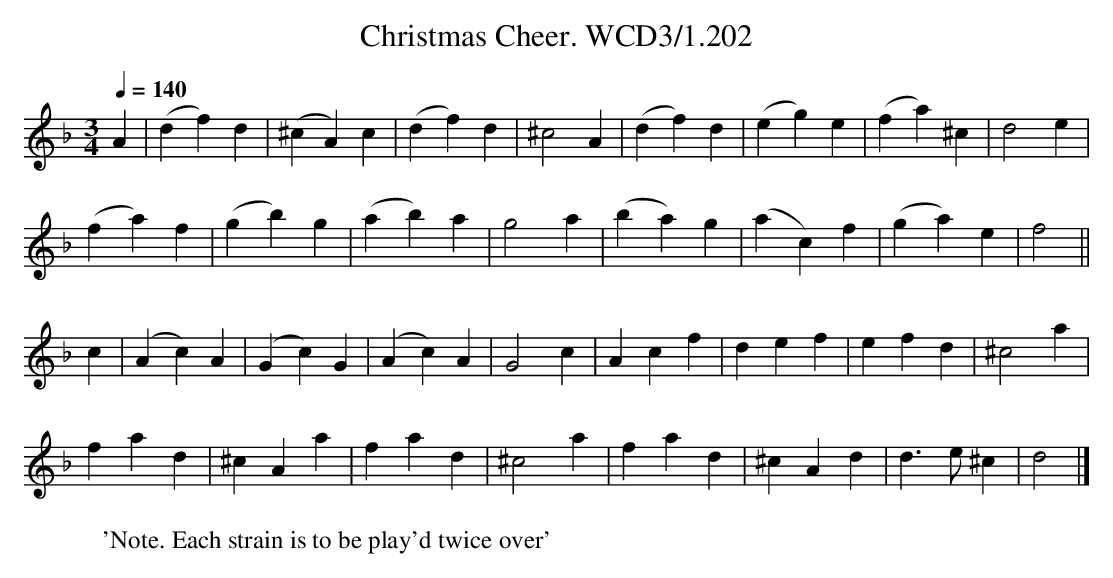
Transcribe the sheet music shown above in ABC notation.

X:1
T:Christmas Cheer. WCD3/1.202
M:3/4
L:1/4
Q:1/4=140
W:'Note. Each strain is to be play'd twice over'
K:Dm
A|(df)d|(^cA)c|(df)d|^c2A|(df)d|(eg)e|(fa)^c|d2e|
(fa)f|(gb)g|(ab)a|g2a|(ba)g|(ac)f|(ga)e|f2||
c|(Ac)A|(Gc)G|(Ac)A|G2c|Acf|def|efd|^c2a|
fad|^cAa|fad|^c2a|fad|^cAd|d3/e/^c|d2|]
